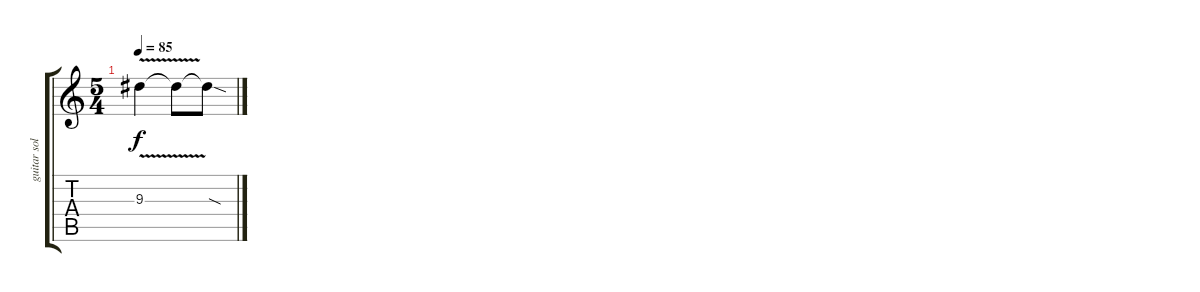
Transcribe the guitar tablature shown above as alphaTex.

\track ("guitar solo" "guitar sol") {instrument distortionguitar}
\staff {score tabs}
\tuning (Eb4 Bb3 Gb3 Db3 Ab2 Eb2) {hide}
\ts (5 4)
\tempo 85
\clef g2
\ks c
9.3{v}.4{dy f} 9.3{t}.8 9.3{sod t}.8
